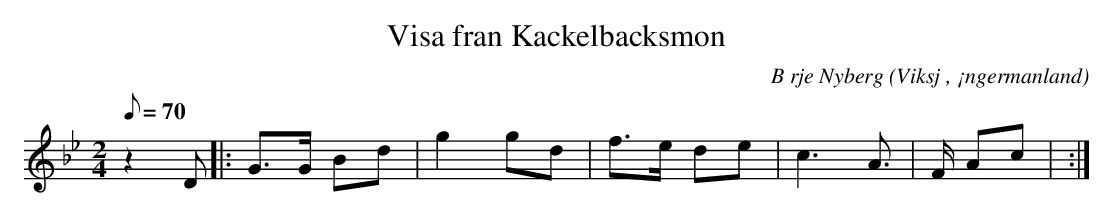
X:1
T:Visa fran Kackelbacksmon
C:B rje Nyberg
O:Viksj , ¡ngermanland
M:2/4
L:1/8
Q:70
K:Gm
z2 D|: G>G Bd | g2 gd | f>e de | c2>A2 | >F Ac | :|
